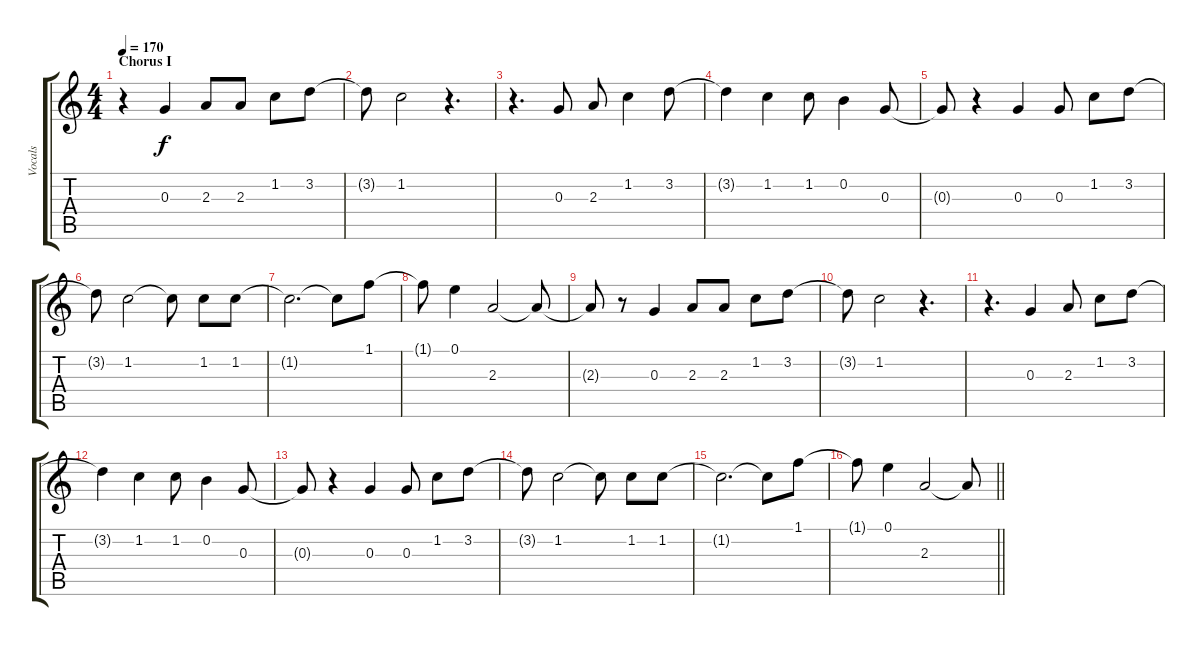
\track ("Vocals" "Vocals") {instrument electricguitarjazz}
\staff {score tabs}
\tuning (E4 B3 G3 D3 A2 E2) {hide}
\ts (4 4)
\section ("" "Chorus I")
\tempo 170
\clef g2
\ks c
r.4{dy f} 0.3.4 2.3.8 2.3.8 1.2.8 3.2.8 |
3.2{t}.8 1.2.2 r.4{d} |
r.4{d} 0.3.8 2.3.8 1.2.4 3.2.8 |
3.2{t}.4 1.2.4 1.2.8 0.2.4 0.3.8 |
0.3{t}.8 r.4 0.3.4 0.3.8 1.2.8 3.2.8 |
3.2{t}.8 1.2.2 1.2{t}.8 1.2.8 1.2.8 |
1.2{t}.2{d} 1.2{t}.8 1.1.8 |
1.1{t}.8 0.1.4 2.3.2 2.3{t}.8 |
2.3{t}.8 r.8 0.3.4 2.3.8 2.3.8 1.2.8 3.2.8 |
3.2{t}.8 1.2.2 r.4{d} |
r.4{d} 0.3.4 2.3.8 1.2.8 3.2.8 |
3.2{t}.4 1.2.4 1.2.8 0.2.4 0.3.8 |
0.3{t}.8 r.4 0.3.4 0.3.8 1.2.8 3.2.8 |
3.2{t}.8 1.2.2 1.2{t}.8 1.2.8 1.2.8 |
1.2{t}.2{d} 1.2{t}.8 1.1.8 |
\barLineRight lightlight
1.1{t}.8 0.1.4 2.3.2 2.3{t}.8
